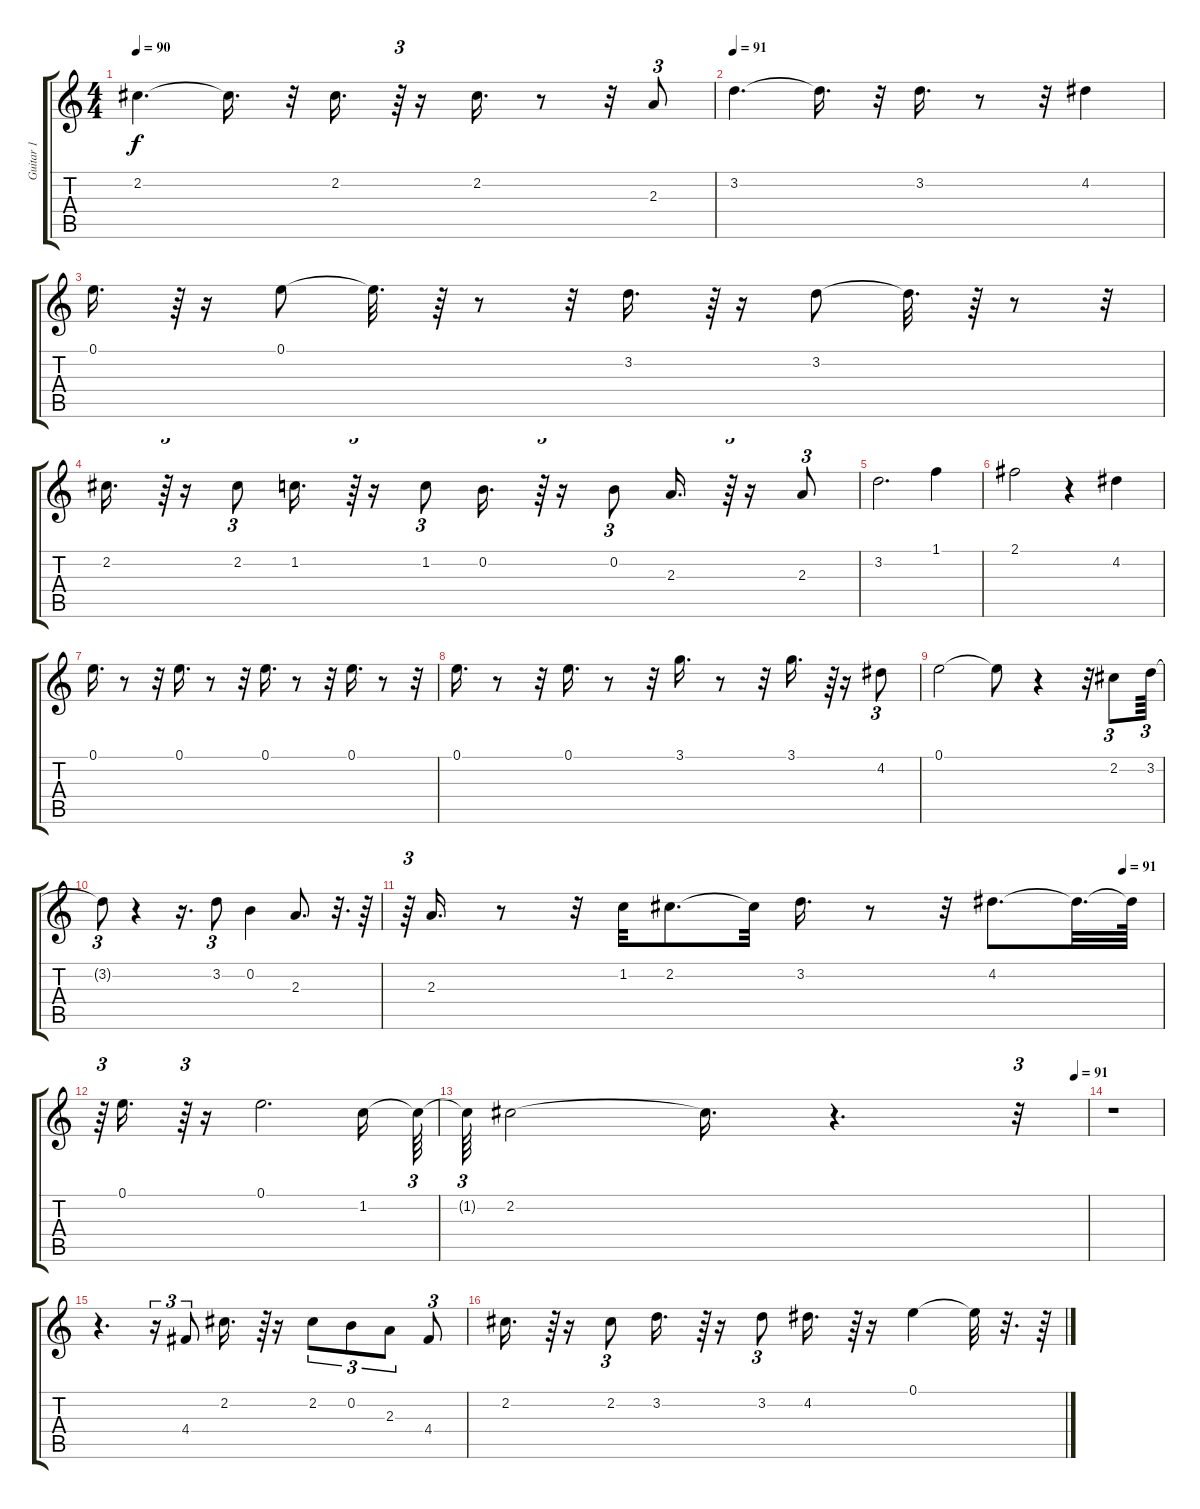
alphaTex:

\track ("Guitar 1" "Guitar 1") {instrument distortionguitar}
\staff {score tabs}
\tuning (E4 B3 G3 D3 A2 E2) {hide}
\ts (4 4)
\tempo 90
\clef g2
\ks c
2.2.4{d dy f} 2.2{t}.16{d} r.32 2.2.16{d} r.64{tu (3 2)} r.16 2.2.16{d} r.8 r.32 2.3.8{tu (3 2)} |
\tempo 91
3.2.4{d} 3.2{t}.16{d} r.32 3.2.16{d} r.8 r.32 4.2.4 |
0.1.16{d} r.64{tu (3 2)} r.16 0.1.8 0.1{t}.32{d} r.64 r.8 r.32 3.2.16{d} r.64{tu (3 2)} r.16 3.2.8 3.2{t}.32{d} r.64 r.8 r.32 |
2.2.16{d} r.64{tu (3 2)} r.16 2.2.8{tu (3 2)} 1.2.16{d} r.64{tu (3 2)} r.16 1.2.8{tu (3 2)} 0.2.16{d} r.64{tu (3 2)} r.16 0.2.8{tu (3 2)} 2.3.16{d} r.64{tu (3 2)} r.16 2.3.8{tu (3 2)} |
3.2.2{d} 1.1.4 |
2.1.2 r.4 4.2.4 |
0.1.16{d} r.8 r.32 0.1.16{d} r.8 r.32 0.1.16{d} r.8 r.32 0.1.16{d} r.8 r.32 |
0.1.16{d} r.8 r.32 0.1.16{d} r.8 r.32 3.1.16{d} r.8 r.32 3.1.16{d} r.64{tu (3 2)} r.16 4.2.8{tu (3 2)} |
0.1.2 0.1{t}.8 r.4 r.32 2.2.8{tu (3 2)} 3.2.64{tu (3 2)} |
3.2{t}.8{tu (3 2)} r.4 r.16{d} 3.2.8{tu (3 2)} 0.2.4 2.3.8{d} r.32{d} r.64 |
\tempo (91 0.9479166666666666)
r.64{tu (3 2)} 2.3.16{d} r.8 r.32 1.2.32 2.2.8{d} 2.2{t}.32 3.2.16{d} r.8 r.32 4.2.8{d} 4.2{t}.32{d} 4.2{t}.64 |
r.64{tu (3 2)} 0.1.16{d} r.64{tu (3 2)} r.16 0.1.2{d} 1.2.16 1.2{t}.64{tu (3 2)} |
\tempo (91 0.9791666666666666)
1.2{t}.64{tu (3 2)} 2.2.2 2.2{t}.16{d} r.4{d} r.32{tu (3 2)} |
r.1 |
r.4{d} r.16{tu (3 2)} 4.4.8{tu (3 2)} 2.2.16{d} r.64{tu (3 2)} r.16 2.2.8{tu (3 2)} 0.2.8{tu (3 2)} 2.3.8{tu (3 2)} 4.4.8{tu (3 2)} |
2.2.16{d} r.64{tu (3 2)} r.16 2.2.8{tu (3 2)} 3.2.16{d} r.64{tu (3 2)} r.16 3.2.8{tu (3 2)} 4.2.16{d} r.64{tu (3 2)} r.16 0.1.4 0.1{t}.32 r.32{d} r.64
